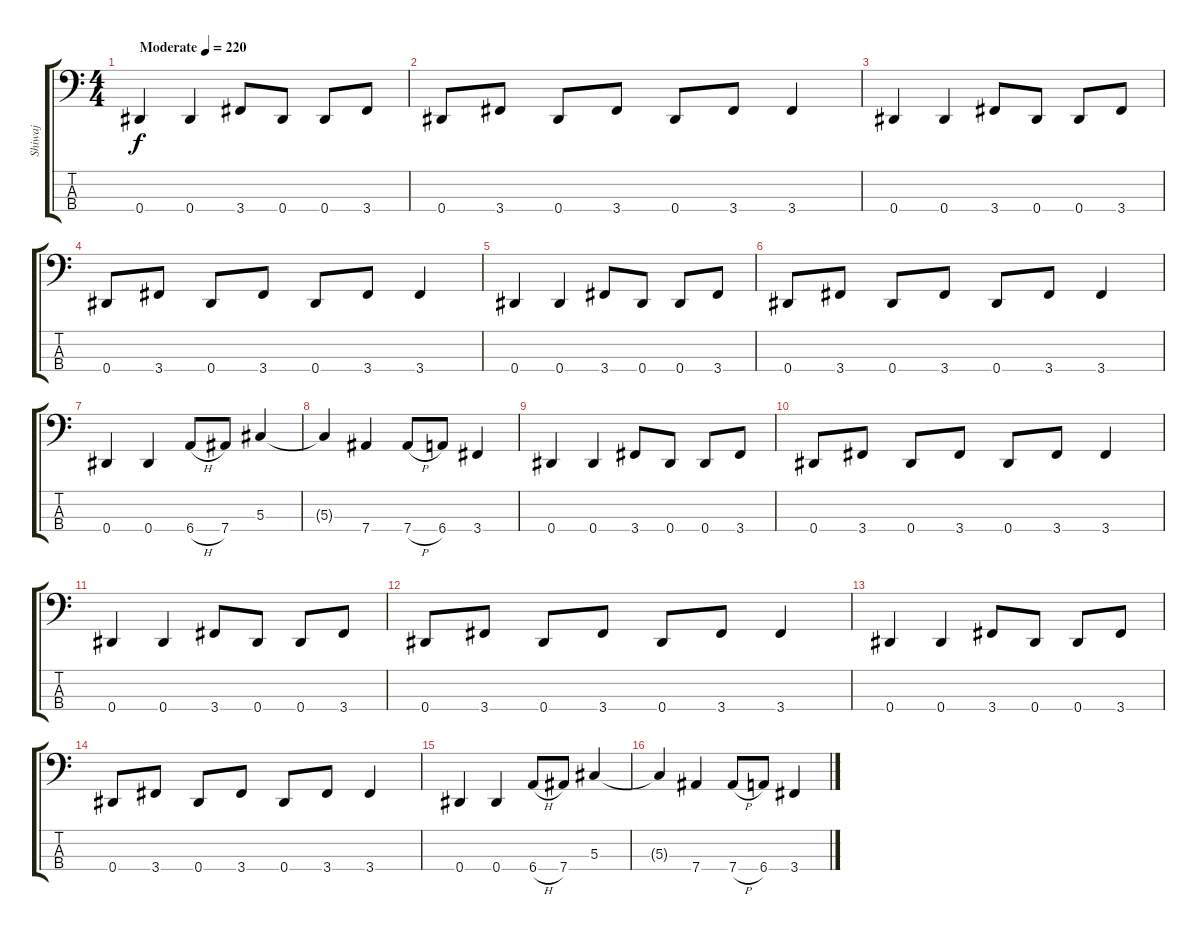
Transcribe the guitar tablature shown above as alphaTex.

\track ("Shiwaj" "Shiwaj") {instrument electricbasspick}
\staff {score tabs}
\tuning (Gb2 Db2 Ab1 Eb1) {hide}
\ts (4 4)
\tempo (220 "Moderate")
\clef f4
\ks c
0.4.4{dy f instrument electricbasspick} 0.4.4 3.4.8 0.4.8 0.4.8 3.4.8 |
0.4.8 3.4.8 0.4.8 3.4.8 0.4.8 3.4.8 3.4.4 |
0.4.4 0.4.4 3.4.8 0.4.8 0.4.8 3.4.8 |
0.4.8 3.4.8 0.4.8 3.4.8 0.4.8 3.4.8 3.4.4 |
0.4.4 0.4.4 3.4.8 0.4.8 0.4.8 3.4.8 |
0.4.8 3.4.8 0.4.8 3.4.8 0.4.8 3.4.8 3.4.4 |
0.4.4 0.4.4 6.4{h}.8 7.4.8 5.3.4 |
5.3{t}.4 7.4.4 7.4{h}.8 6.4.8 3.4.4 |
0.4.4 0.4.4 3.4.8 0.4.8 0.4.8 3.4.8 |
0.4.8 3.4.8 0.4.8 3.4.8 0.4.8 3.4.8 3.4.4 |
0.4.4 0.4.4 3.4.8 0.4.8 0.4.8 3.4.8 |
0.4.8 3.4.8 0.4.8 3.4.8 0.4.8 3.4.8 3.4.4 |
0.4.4 0.4.4 3.4.8 0.4.8 0.4.8 3.4.8 |
0.4.8 3.4.8 0.4.8 3.4.8 0.4.8 3.4.8 3.4.4 |
0.4.4 0.4.4 6.4{h}.8 7.4.8 5.3.4 |
5.3{t}.4 7.4.4 7.4{h}.8 6.4.8 3.4.4
